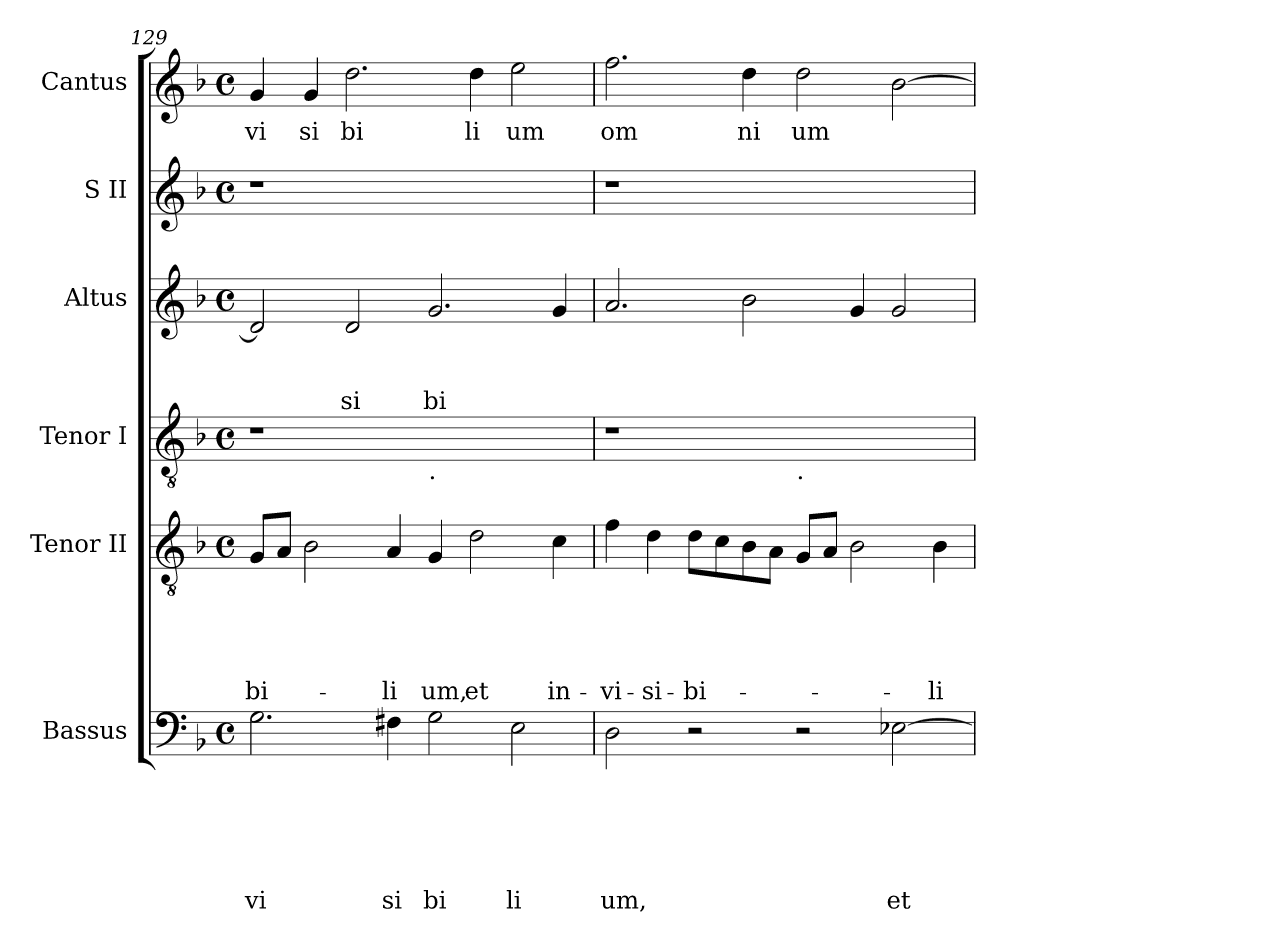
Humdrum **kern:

**kern	**text	**text	**text	**text	**text	**text	**kern	**text	**text	**text	**text	**text	**kern	**kern	**text	**text	**text	**kern	**kern	**text
*part6	*part6	*part6	*part6	*part6	*part6	*part6	*part5	*part5	*part5	*part5	*part5	*part5	*part4	*part3	*part3	*part3	*part3	*part2	*part1	*part1
*staff6	*staff6	*staff6	*staff6	*staff6	*staff6	*staff6	*staff5	*staff5	*staff5	*staff5	*staff5	*staff5	*staff4	*staff3	*staff3	*staff3	*staff3	*staff2	*staff1	*staff1
*I"Bassus	*	*	*	*	*	*	*I"Tenor II	*	*	*	*	*	*I"Tenor I	*I"Altus	*	*	*	*I"S II	*I"Cantus	*
*I'B	*	*	*	*	*	*	*I'T II	*	*	*	*	*	*I'T I	*I'A	*	*	*	*	*	*
*clefF4	*	*	*	*	*	*	*clefGv2	*	*	*	*	*	*clefGv2	*clefG2	*	*	*	*clefG2	*clefG2	*
*k[b-]	*	*	*	*	*	*	*k[b-]	*	*	*	*	*	*k[b-]	*k[b-]	*	*	*	*k[b-]	*k[b-]	*
*F:	*	*	*	*	*	*	*F:	*	*	*	*	*	*F:	*F:	*	*	*	*F:	*F:	*
*M4/4	*	*	*	*	*	*	*M4/4	*	*	*	*	*	*M4/4	*M4/4	*	*	*	*M4/4	*M4/4	*
*met(c)	*	*	*	*	*	*	*met(c)	*	*	*	*	*	*met(c)	*met(c)	*	*	*	*met(c)	*met(c)	*
=129	=129	=129	=129	=129	=129	=129	=129	=129	=129	=129	=129	=129	=129	=129	=129	=129	=129	=129	=129	=129
!	!	!	!	!	!	!LO:LY:b	!	!	!	!	!	!LO:LY:b	!	!	!	!	!	!	!	!LO:LY:b
2.G\	.	.	.	.	.	vi	8G/L	.	.	.	.	-bi-	1r	2d/]	.	.	.	1r	4g/	vi
.	.	.	.	.	.	.	8A/J	.	.	.	.	.	.	.	.	.	.	.	.	.
!	!	!	!	!	!	!	!	!	!	!	!	!	!	!	!	!	!	!	!	!LO:LY:b
.	.	.	.	.	.	.	2B-\	.	.	.	.	.	.	.	.	.	.	.	4g/	si
!	!	!	!	!	!	!	!	!	!	!	!	!	!	!	!	!	!LO:LY:b	!	!	!LO:LY:b
.	.	.	.	.	.	.	.	.	.	.	.	.	.	2d/	.	.	si	.	2.dd\	bi
!	!	!	!	!	!	!LO:LY:b	!	!	!	!	!	!LO:LY:b	!	!	!	!	!	!	!	!
4F#X\	.	.	.	.	.	si	4A/	.	.	.	.	-li	.	.	.	.	.	.	.	.
!	!	!	!	!	!	!	!	!	!	!	!	!	!LO:TX:b:t=.	!	!	!	!	!	!	!
!	!	!	!	!	!	!LO:LY:b	!	!	!	!	!	!LO:LY:b	!	!	!	!	!LO:LY:b	!	!	!
2G\	.	.	.	.	.	bi	4G/	.	.	.	.	um,	1ryy	2.g/	.	.	bi	1ryy	.	.
!	!	!	!	!	!	!	!	!	!	!	!	!LO:LY:b	!	!	!	!	!	!	!	!LO:LY:b
.	.	.	.	.	.	.	2d\	.	.	.	.	et	.	.	.	.	.	.	4dd\	li
!	!	!	!	!	!	!LO:LY:b	!	!	!	!	!	!	!	!	!	!	!	!	!	!LO:LY:b
2E\	.	.	.	.	.	li	.	.	.	.	.	.	.	.	.	.	.	.	2ee\	um
!	!	!	!	!	!	!	!	!	!	!	!	!LO:LY:b	!	!	!	!	!	!	!	!
.	.	.	.	.	.	.	4c\	.	.	.	.	in-	.	4g/	.	.	.	.	.	.
=130	=130	=130	=130	=130	=130	=130	=130	=130	=130	=130	=130	=130	=130	=130	=130	=130	=130	=130	=130	=130
!	!	!	!	!	!	!LO:LY:b	!	!	!	!	!	!LO:LY:b	!	!	!	!	!	!	!	!LO:LY:b
2D\	.	.	.	.	.	um,	4f\	.	.	.	.	-vi-	1r	2.a/	.	.	.	1r	2.ff\	om
!	!	!	!	!	!	!	!	!	!	!	!	!LO:LY:b	!	!	!	!	!	!	!	!
.	.	.	.	.	.	.	4d\	.	.	.	.	-si-	.	.	.	.	.	.	.	.
!	!	!	!	!	!	!	!	!	!	!	!	!LO:LY:b	!	!	!	!	!	!	!	!
2r	.	.	.	.	.	.	8d\L	.	.	.	.	-bi-	.	.	.	.	.	.	.	.
.	.	.	.	.	.	.	8c\	.	.	.	.	.	.	.	.	.	.	.	.	.
!	!	!	!	!	!	!	!	!	!	!	!	!	!	!	!	!	!	!	!	!LO:LY:b
.	.	.	.	.	.	.	8B-\	.	.	.	.	.	.	2b-\	.	.	.	.	4dd\	ni
.	.	.	.	.	.	.	8A\J	.	.	.	.	.	.	.	.	.	.	.	.	.
!	!	!	!	!	!	!	!	!	!	!	!	!	!LO:TX:b:t=.	!	!	!	!	!	!	!
!	!	!	!	!	!	!	!	!	!	!	!	!	!	!	!	!	!	!	!	!LO:LY:b
2r	.	.	.	.	.	.	8G/L	.	.	.	.	.	1ryy	.	.	.	.	1ryy	2dd\	um
.	.	.	.	.	.	.	8A/J	.	.	.	.	.	.	.	.	.	.	.	.	.
.	.	.	.	.	.	.	2B-\	.	.	.	.	.	.	4g/	.	.	.	.	.	.
!	!	!	!	!	!	!LO:LY:b	!	!	!	!	!	!	!	!	!	!	!	!	!	!
[>2E-X\	.	.	.	.	.	et	.	.	.	.	.	.	.	2g/	.	.	.	.	[>2b-\	.
!	!	!	!	!	!	!	!	!	!	!	!	!LO:LY:b	!	!	!	!	!	!	!	!
.	.	.	.	.	.	.	4B-\	.	.	.	.	-li-	.	.	.	.	.	.	.	.
=	=	=	=	=	=	=	=	=	=	=	=	=	=	=	=	=	=	=	=	=
*-	*-	*-	*-	*-	*-	*-	*-	*-	*-	*-	*-	*-	*-	*-	*-	*-	*-	*-	*-	*-
